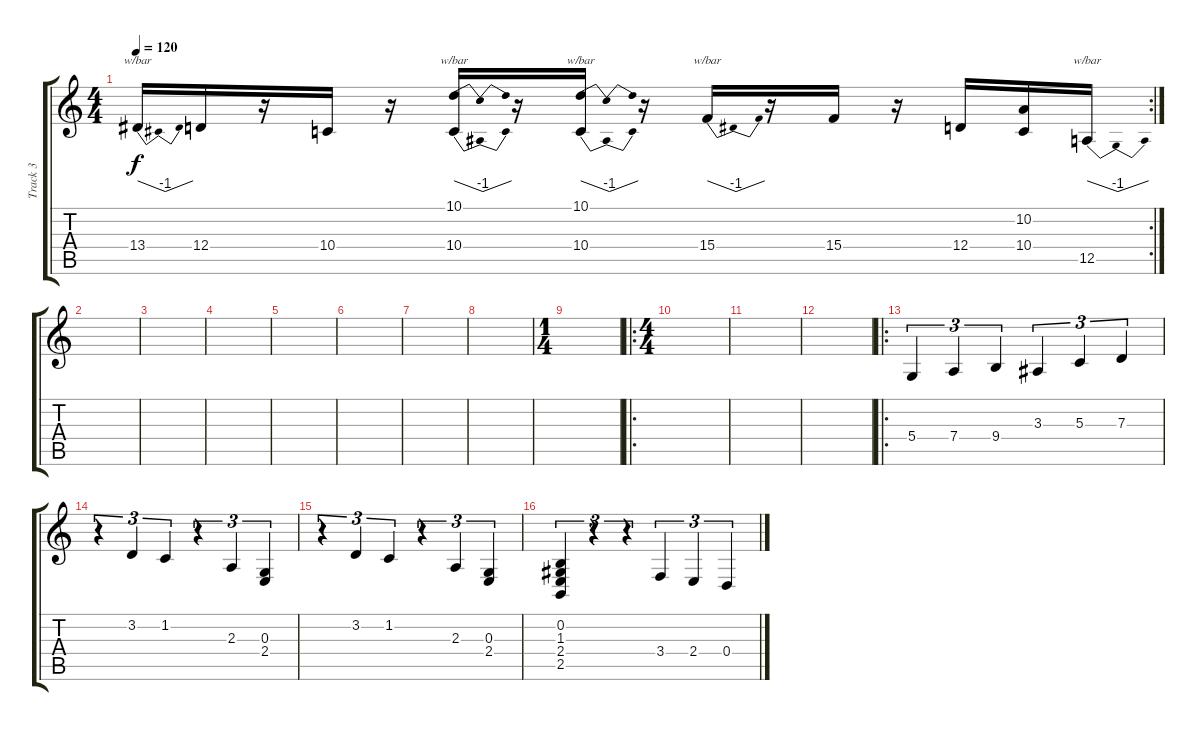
\track ("Track 3" "Track 3") {instrument drawbarorgan}
\staff {score tabs}
\tuning (E4 B3 G3 D3 A2 E2) {hide}
\rc 2
\ts (4 4)
\tempo 120
\clef g2
\ks c
13.4.16{tbe (dip default 0 0 30 -4 60 0) dy f} 12.4.16 r.16 10.4.16 r.16 (10.1 10.4).16{tbe (dip default 0 0 30 -4 60 0)} r.16 (10.1 10.4).16{tbe (dip default 0 0 30 -4 60 0)} r.16 15.4.16{tbe (dip default 0 0 30 -4 60 0)} r.16 15.4.16 r.16 12.4.16 (10.2 10.4).16 12.5.16{tbe (dip default 0 0 30 -4 60 0)} |
|
|
|
|
|
|
|
\ts (1 4)
|
\ro
\ts (4 4)
|
|
|
\ro
5.4.4{tu (3 2)} 7.4.4{tu (3 2)} 9.4.4{tu (3 2)} 3.3.4{tu (3 2)} 5.3.4{tu (3 2)} 7.3.4{tu (3 2)} |
r.4{tu (3 2)} 3.2.4{tu (3 2)} 1.2.4{tu (3 2)} r.4{tu (3 2)} 2.3.4{tu (3 2)} (0.3 2.4).4{tu (3 2)} |
r.4{tu (3 2)} 3.2.4{tu (3 2)} 1.2.4{tu (3 2)} r.4{tu (3 2)} 2.3.4{tu (3 2)} (0.3 2.4).4{tu (3 2)} |
(0.2 1.3 2.4 2.5).4{tu (3 2)} r.4{tu (3 2)} r.4{tu (3 2)} 3.4.4{tu (3 2)} 2.4.4{tu (3 2)} 0.4.4{tu (3 2)}
